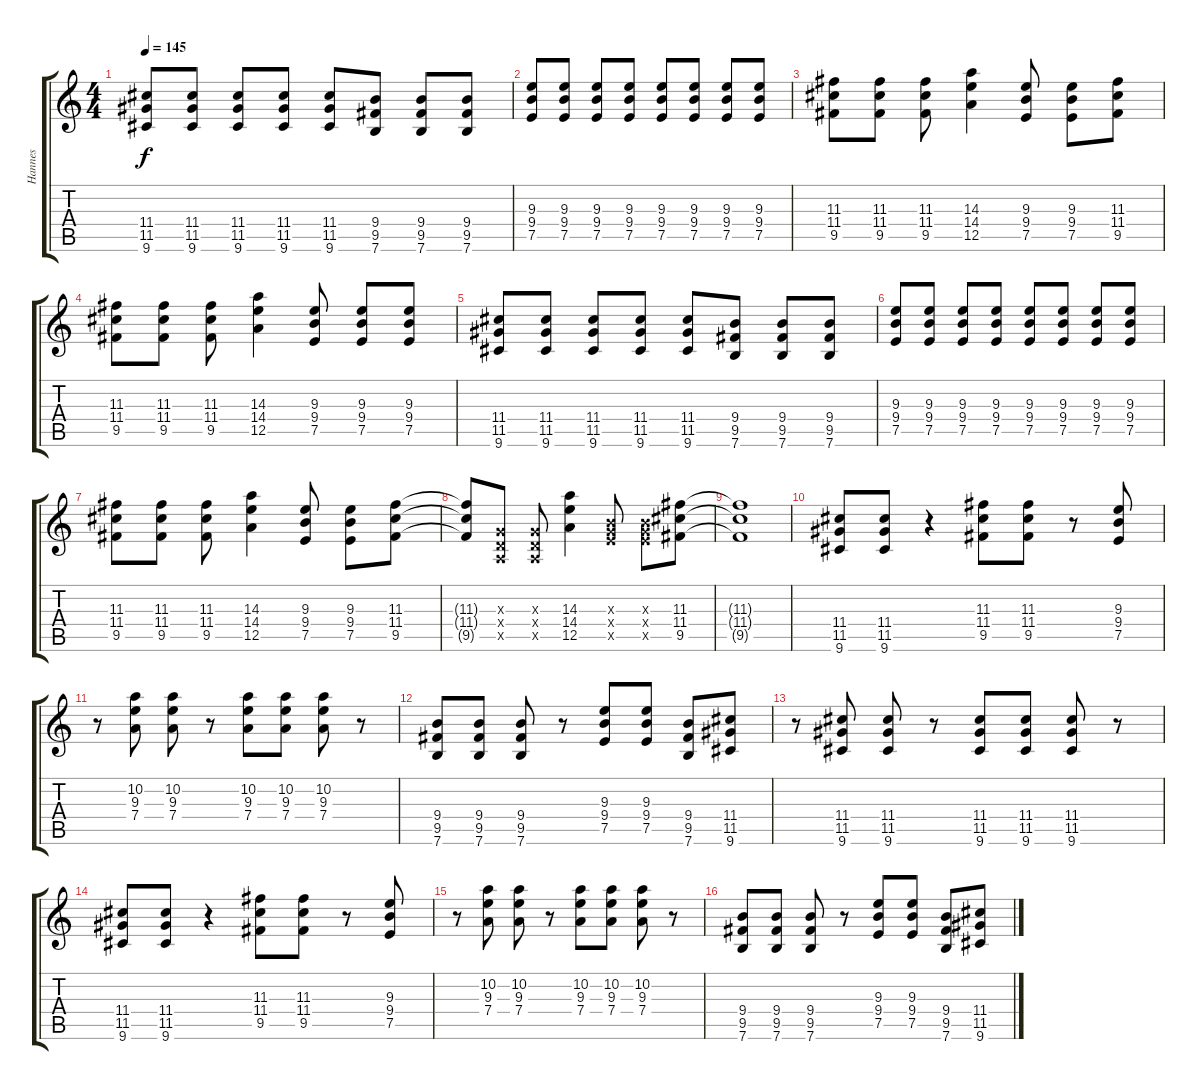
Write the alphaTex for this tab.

\track ("Hannes" "Hannes") {instrument distortionguitar}
\staff {score tabs}
\tuning (E4 B3 G3 D3 A2 E2) {hide}
\ts (4 4)
\tempo 145
\clef g2
\ks c
(11.4 11.5 9.6).8{dy f} (11.4 11.5 9.6).8 (11.4 11.5 9.6).8 (11.4 11.5 9.6).8 (11.4 11.5 9.6).8 (9.4 9.5 7.6).8 (9.4 9.5 7.6).8 (9.4 9.5 7.6).8 |
(9.3 9.4 7.5).8 (9.3 9.4 7.5).8 (9.3 9.4 7.5).8 (9.3 9.4 7.5).8 (9.3 9.4 7.5).8 (9.3 9.4 7.5).8 (9.3 9.4 7.5).8 (9.3 9.4 7.5).8 |
(11.3 11.4 9.5).8 (11.3 11.4 9.5).8 (11.3 11.4 9.5).8 (14.3 14.4 12.5).4 (9.3 9.4 7.5).8 (9.3 9.4 7.5).8 (11.3 11.4 9.5).8 |
(11.3 11.4 9.5).8 (11.3 11.4 9.5).8 (11.3 11.4 9.5).8 (14.3 14.4 12.5).4 (9.3 9.4 7.5).8 (9.3 9.4 7.5).8 (9.3 9.4 7.5).8 |
(11.4 11.5 9.6).8 (11.4 11.5 9.6).8 (11.4 11.5 9.6).8 (11.4 11.5 9.6).8 (11.4 11.5 9.6).8 (9.4 9.5 7.6).8 (9.4 9.5 7.6).8 (9.4 9.5 7.6).8 |
(9.3 9.4 7.5).8 (9.3 9.4 7.5).8 (9.3 9.4 7.5).8 (9.3 9.4 7.5).8 (9.3 9.4 7.5).8 (9.3 9.4 7.5).8 (9.3 9.4 7.5).8 (9.3 9.4 7.5).8 |
(11.3 11.4 9.5).8 (11.3 11.4 9.5).8 (11.3 11.4 9.5).8 (14.3 14.4 12.5).4 (9.3 9.4 7.5).8 (9.3 9.4 7.5).8 (11.3 11.4 9.5).8 |
(11.3{t} 11.4{t} 9.5{t}).8 (0.3{x} 0.4{x} 0.5{x}).8 (0.3{x} 0.4{x} 0.5{x}).8 (14.3 14.4 12.5).4 (0.3{x} 9.4{x} 7.5{x}).8 (0.3{x} 9.4{x} 7.5{x}).8 (11.3 11.4 9.5).8 |
(11.3{t} 11.4{t} 9.5{t}).1 |
(11.4 11.5 9.6).8 (11.4 11.5 9.6).8 r.4 (11.3 11.4 9.5).8 (11.3 11.4 9.5).8 r.8 (9.3 9.4 7.5).8 |
r.8 (10.2 9.3 7.4).8 (10.2 9.3 7.4).8 r.8 (10.2 9.3 7.4).8 (10.2 9.3 7.4).8 (10.2 9.3 7.4).8 r.8 |
(9.4 9.5 7.6).8 (9.4 9.5 7.6).8 (9.4 9.5 7.6).8 r.8 (9.3 9.4 7.5).8 (9.3 9.4 7.5).8 (9.4 9.5 7.6).8 (11.4 11.5 9.6).8 |
r.8 (11.4 11.5 9.6).8 (11.4 11.5 9.6).8 r.8 (11.4 11.5 9.6).8 (11.4 11.5 9.6).8 (11.4 11.5 9.6).8 r.8 |
(11.4 11.5 9.6).8 (11.4 11.5 9.6).8 r.4 (11.3 11.4 9.5).8 (11.3 11.4 9.5).8 r.8 (9.3 9.4 7.5).8 |
r.8 (10.2 9.3 7.4).8 (10.2 9.3 7.4).8 r.8 (10.2 9.3 7.4).8 (10.2 9.3 7.4).8 (10.2 9.3 7.4).8 r.8 |
(9.4 9.5 7.6).8 (9.4 9.5 7.6).8 (9.4 9.5 7.6).8 r.8 (9.3 9.4 7.5).8 (9.3 9.4 7.5).8 (9.4 9.5 7.6).8 (11.4 11.5 9.6).8
